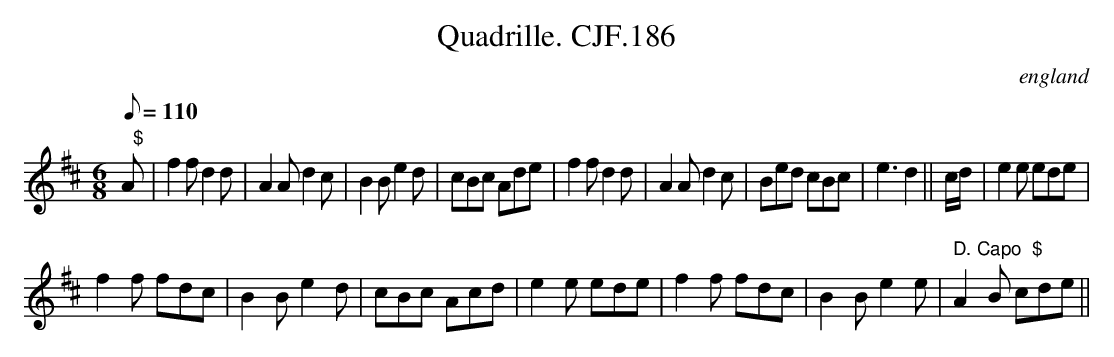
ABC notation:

X:1
T:Quadrille. CJF.186
O:england
M:6/8
L:1/8
Q:110
K:D
"   $"A|f2fd2d|A2Ad2c|B2Be2d|cBc Ade|f2fd2d|\
A2Ad2c|Bed cBc|e3d2||c/d/|e2e ede|
f2f fdc|B2Be2d|cBc Acd|e2e ede|f2f fdc|B2Be2e|" D. Capo  $"A2B cde||
